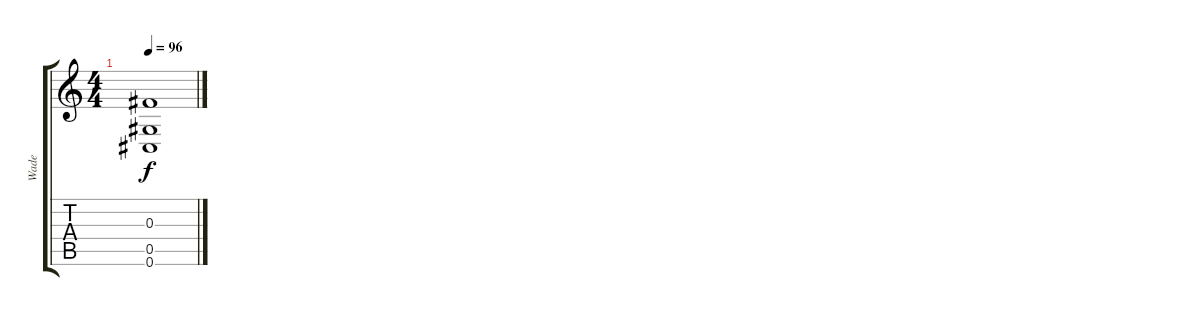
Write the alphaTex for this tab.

\track ("Wade" "Wade") {instrument distortionguitar}
\staff {score tabs}
\tuning (Eb4 Bb3 Gb3 Db3 Ab2 Db2) {hide}
\ts (4 4)
\tempo 96
\clef g2
\ks c
(0.3 0.5{t} 0.6{t}).1{dy f}
